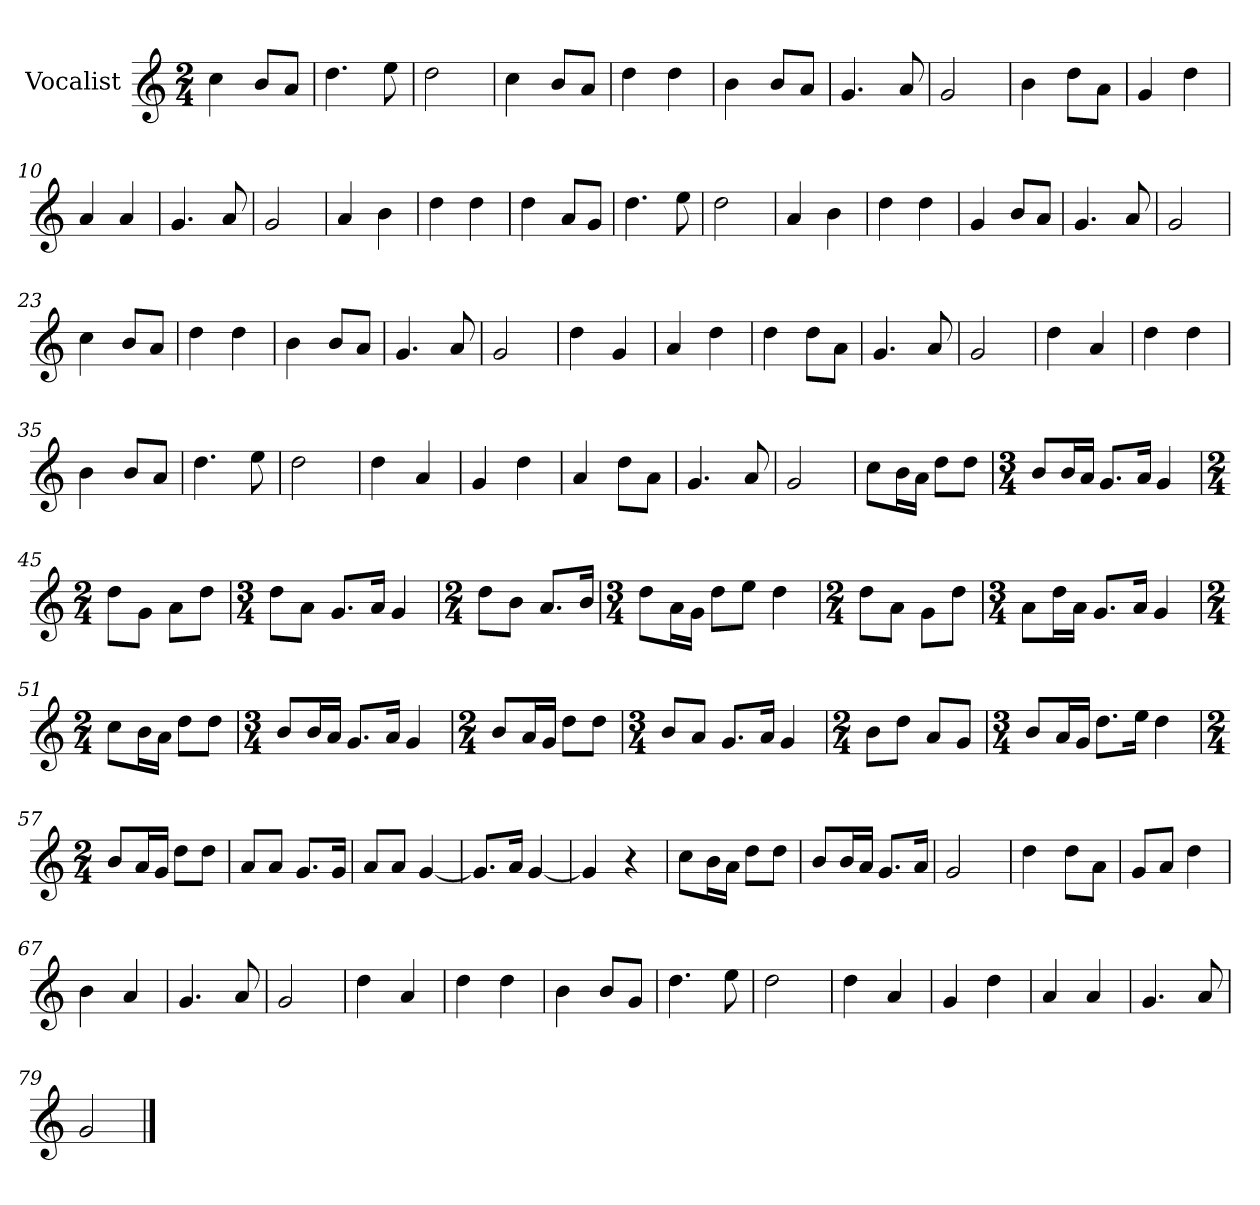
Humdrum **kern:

**kern
*part1
*staff1
*I"Vocalist
*k[]
*C:
*M2/4
=
4cc
8bL
8aJ
=1
4.dd
8ee
=2
2dd
=3
4cc
8bL
8aJ
=4
4dd
4dd
=5
4b
8bL
8aJ
=6
4.g
8a
=7
2g
=8
4b
8ddL
8aJ
=9
4g
4dd
=10
4a
4a
=11
4.g
8a
=12
2g
=13
4a
4b
=14
4dd
4dd
=15
4dd
8aL
8gJ
=16
4.dd
8ee
=17
2dd
=18
4a
4b
=19
4dd
4dd
=20
4g
8bL
8aJ
=21
4.g
8a
=22
2g
=23
4cc
8bL
8aJ
=24
4dd
4dd
=25
4b
8bL
8aJ
=26
4.g
8a
=27
2g
=28
4dd
4g
=29
4a
4dd
=30
4dd
8ddL
8aJ
=31
4.g
8a
=32
2g
=33
4dd
4a
=34
4dd
4dd
=35
4b
8bL
8aJ
=36
4.dd
8ee
=37
2dd
=38
4dd
4a
=39
4g
4dd
=40
4a
8ddL
8aJ
=41
4.g
8a
=42
2g
=43
8ccL
16bL
16aJJ
8ddL
8ddJ
=44
*M3/4
8bL
16bL
16aJJ
8.gL
16aJk
4g
=45
*M2/4
8ddL
8gJ
8aL
8ddJ
=46
*M3/4
8ddL
8aJ
8.gL
16aJk
4g
=47
*M2/4
8ddL
8bJ
8.aL
16bJk
=48
*M3/4
8ddL
16aL
16gJJ
8ddL
8eeJ
4dd
=49
*M2/4
8ddL
8aJ
8gL
8ddJ
=50
*M3/4
8aL
16ddL
16aJJ
8.gL
16aJk
4g
=51
*M2/4
8ccL
16bL
16aJJ
8ddL
8ddJ
=52
*M3/4
8bL
16bL
16aJJ
8.gL
16aJk
4g
=53
*M2/4
8bL
16aL
16gJJ
8ddL
8ddJ
=54
*M3/4
8bL
8aJ
8.gL
16aJk
4g
=55
*M2/4
8bL
8ddJ
8aL
8gJ
=56
*M3/4
8bL
16aL
16gJJ
8.ddL
16eeJk
4dd
=57
*M2/4
8bL
16aL
16gJJ
8ddL
8ddJ
=58
8aL
8aJ
8.gL
16gJk
=59
8aL
8aJ
[4g
=60
8.gL]
16aJk
[4g
=61
4g]
4r
=62
8ccL
16bL
16aJJ
8ddL
8ddJ
=63
8bL
16bL
16aJJ
8.gL
16aJk
=64
2g
=65
4dd
8ddL
8aJ
=66
8gL
8aJ
4dd
=67
4b
4a
=68
4.g
8a
=69
2g
=70
4dd
4a
=71
4dd
4dd
=72
4b
8bL
8gJ
=73
4.dd
8ee
=74
2dd
=75
4dd
4a
=76
4g
4dd
=77
4a
4a
=78
4.g
8a
=79
2g
==
*-
